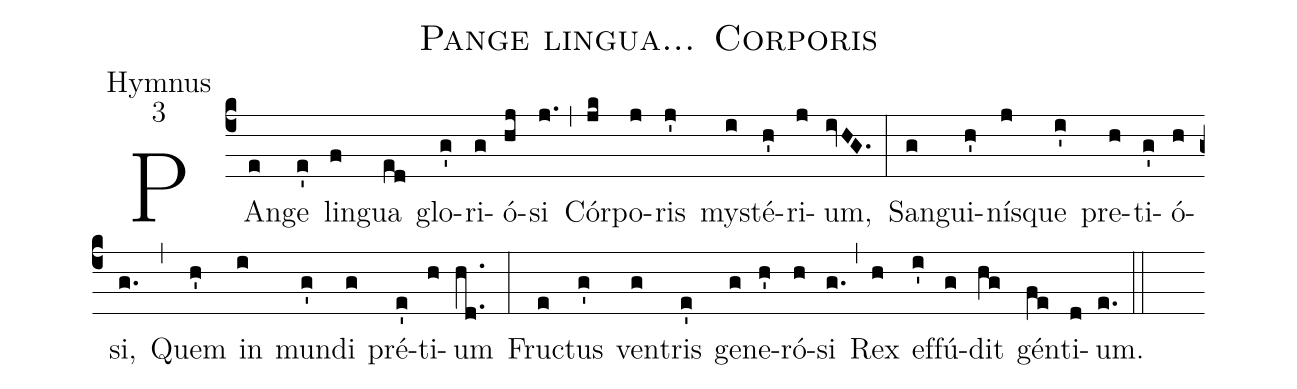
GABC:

name:Pange lingua... Corporis;
office-part:Hymnus;
mode:3;
%%
(c4) PAn(e)ge(e') lin(f)gua(ed) glo(g')ri(g)ó(hj)si(j.) (,) Cór(jk)po(j)ris(j') my(i)sté(h')ri(j)um,(ivHG.) (:) San(g)gui(h')nís(j)que(i') pre(h)ti(g')ó(h)si,(g.) (,) Quem(h') in(i) mun(g')di(g) pré(e')ti(h)um(hd..) (:) Fru(e)ctus(g') ven(g)tris(e') ge(g)ne(h')ró(h)si(g.) (,) Rex(h) ef(i')fú(g)dit(hg) gén(fe)ti(d)um.(e.) (::)
